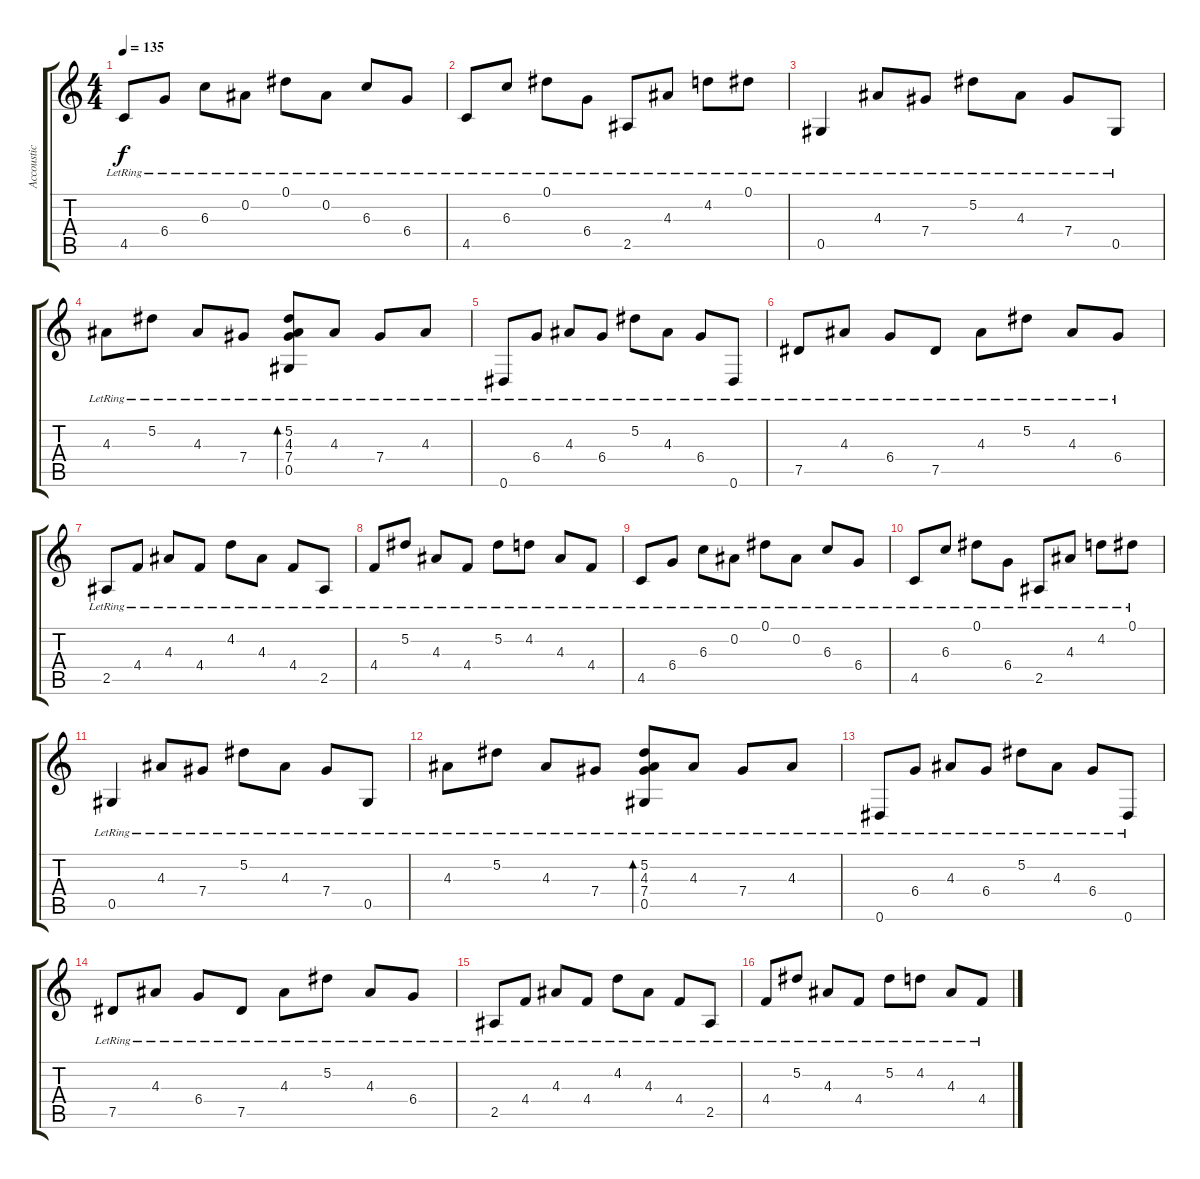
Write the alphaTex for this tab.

\track ("Accoustic" "Accoustic") {instrument acousticguitarsteel}
\staff {score tabs}
\tuning (Eb4 Bb3 Gb3 Db3 Ab2 Eb2) {hide}
\ts (4 4)
\tempo 135
\clef g2
\ks c
4.5{lr}.8{dy f} 6.4{lr}.8 6.3{lr}.8 0.2{lr}.8 0.1{lr}.8 0.2{lr}.8 6.3{lr}.8 6.4{lr}.8 |
4.5{lr}.8 6.3{lr}.8 0.1{lr}.8 6.4{lr}.8 2.5{lr}.8 4.3{lr}.8 4.2{lr}.8 0.1{lr}.8 |
0.5{lr}.4 4.3{lr}.8 7.4{lr}.8 5.2{lr}.8 4.3{lr}.8 7.4{lr}.8 0.5{lr}.8 |
4.3{lr}.8 5.2{lr}.8 4.3{lr}.8 7.4{lr}.8 (5.2{lr} 4.3{lr} 7.4{lr} 0.5{lr}).8{bd 60} 4.3{lr}.8 7.4{lr}.8 4.3{lr}.8 |
0.6{lr}.8 6.4{lr}.8 4.3{lr}.8 6.4{lr}.8 5.2{lr}.8 4.3{lr}.8 6.4{lr}.8 0.6{lr}.8 |
7.5{lr}.8 4.3{lr}.8 6.4{lr}.8 7.5{lr}.8 4.3{lr}.8 5.2{lr}.8 4.3{lr}.8 6.4{lr}.8 |
2.5{lr}.8 4.4{lr}.8 4.3{lr}.8 4.4{lr}.8 4.2{lr}.8 4.3{lr}.8 4.4{lr}.8 2.5{lr}.8 |
4.4{lr}.8 5.2{lr}.8 4.3{lr}.8 4.4{lr}.8 5.2{lr}.8 4.2{lr}.8 4.3{lr}.8 4.4{lr}.8 |
4.5{lr}.8 6.4{lr}.8 6.3{lr}.8 0.2{lr}.8 0.1{lr}.8 0.2{lr}.8 6.3{lr}.8 6.4{lr}.8 |
4.5{lr}.8 6.3{lr}.8 0.1{lr}.8 6.4{lr}.8 2.5{lr}.8 4.3{lr}.8 4.2{lr}.8 0.1{lr}.8 |
0.5{lr}.4 4.3{lr}.8 7.4{lr}.8 5.2{lr}.8 4.3{lr}.8 7.4{lr}.8 0.5{lr}.8 |
4.3{lr}.8 5.2{lr}.8 4.3{lr}.8 7.4{lr}.8 (5.2{lr} 4.3{lr} 7.4{lr} 0.5{lr}).8{bd 60} 4.3{lr}.8 7.4{lr}.8 4.3{lr}.8 |
0.6{lr}.8 6.4{lr}.8 4.3{lr}.8 6.4{lr}.8 5.2{lr}.8 4.3{lr}.8 6.4{lr}.8 0.6{lr}.8 |
7.5{lr}.8 4.3{lr}.8 6.4{lr}.8 7.5{lr}.8 4.3{lr}.8 5.2{lr}.8 4.3{lr}.8 6.4{lr}.8 |
2.5{lr}.8 4.4{lr}.8 4.3{lr}.8 4.4{lr}.8 4.2{lr}.8 4.3{lr}.8 4.4{lr}.8 2.5{lr}.8 |
4.4{lr}.8 5.2{lr}.8 4.3{lr}.8 4.4{lr}.8 5.2{lr}.8 4.2{lr}.8 4.3{lr}.8 4.4{lr}.8
